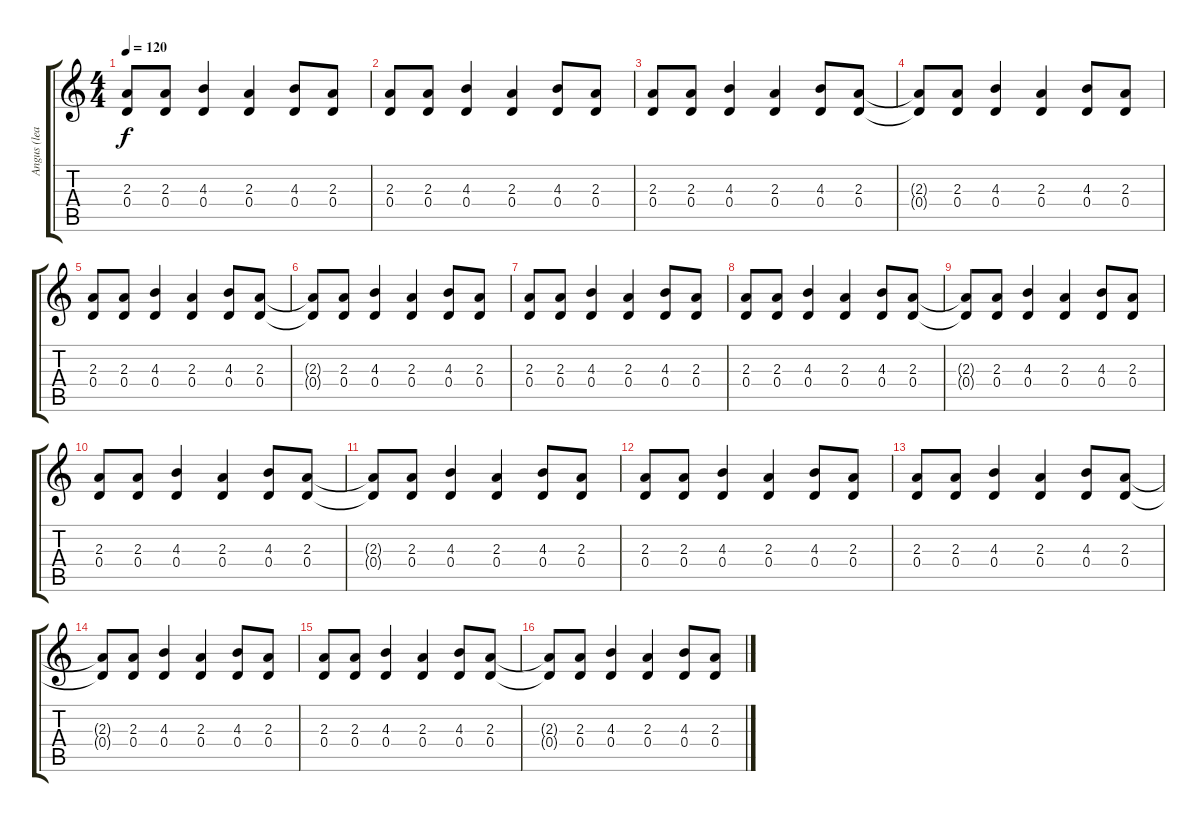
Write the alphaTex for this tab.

\track ("Angus (lead)" "Angus (lea") {instrument distortionguitar}
\staff {score tabs}
\tuning (E4 B3 G3 D3 A2 E2) {hide}
\ts (4 4)
\tempo 120
\clef g2
\ks c
(2.3{t} 0.4{t}).8{dy f} (2.3 0.4).8 (4.3 0.4).4 (2.3 0.4).4 (4.3 0.4).8 (2.3 0.4).8 |
(2.3 0.4).8 (2.3 0.4).8 (4.3 0.4).4 (2.3 0.4).4 (4.3 0.4).8 (2.3 0.4).8 |
(2.3 0.4).8 (2.3 0.4).8 (4.3 0.4).4 (2.3 0.4).4 (4.3 0.4).8 (2.3 0.4).8 |
(2.3{t} 0.4{t}).8 (2.3 0.4).8 (4.3 0.4).4 (2.3 0.4).4 (4.3 0.4).8 (2.3 0.4).8 |
(2.3 0.4).8 (2.3 0.4).8 (4.3 0.4).4 (2.3 0.4).4 (4.3 0.4).8 (2.3 0.4).8 |
(2.3{t} 0.4{t}).8 (2.3 0.4).8 (4.3 0.4).4 (2.3 0.4).4 (4.3 0.4).8 (2.3 0.4).8 |
(2.3 0.4).8 (2.3 0.4).8 (4.3 0.4).4 (2.3 0.4).4 (4.3 0.4).8 (2.3 0.4).8 |
(2.3 0.4).8 (2.3 0.4).8 (4.3 0.4).4 (2.3 0.4).4 (4.3 0.4).8 (2.3 0.4).8 |
(2.3{t} 0.4{t}).8 (2.3 0.4).8 (4.3 0.4).4 (2.3 0.4).4 (4.3 0.4).8 (2.3 0.4).8 |
(2.3 0.4).8 (2.3 0.4).8 (4.3 0.4).4 (2.3 0.4).4 (4.3 0.4).8 (2.3 0.4).8 |
(2.3{t} 0.4{t}).8 (2.3 0.4).8 (4.3 0.4).4 (2.3 0.4).4 (4.3 0.4).8 (2.3 0.4).8 |
(2.3 0.4).8 (2.3 0.4).8 (4.3 0.4).4 (2.3 0.4).4 (4.3 0.4).8 (2.3 0.4).8 |
(2.3 0.4).8 (2.3 0.4).8 (4.3 0.4).4 (2.3 0.4).4 (4.3 0.4).8 (2.3 0.4).8 |
(2.3{t} 0.4{t}).8 (2.3 0.4).8 (4.3 0.4).4 (2.3 0.4).4 (4.3 0.4).8 (2.3 0.4).8 |
(2.3 0.4).8 (2.3 0.4).8 (4.3 0.4).4 (2.3 0.4).4 (4.3 0.4).8 (2.3 0.4).8 |
(2.3{t} 0.4{t}).8 (2.3 0.4).8 (4.3 0.4).4 (2.3 0.4).4 (4.3 0.4).8 (2.3 0.4).8
